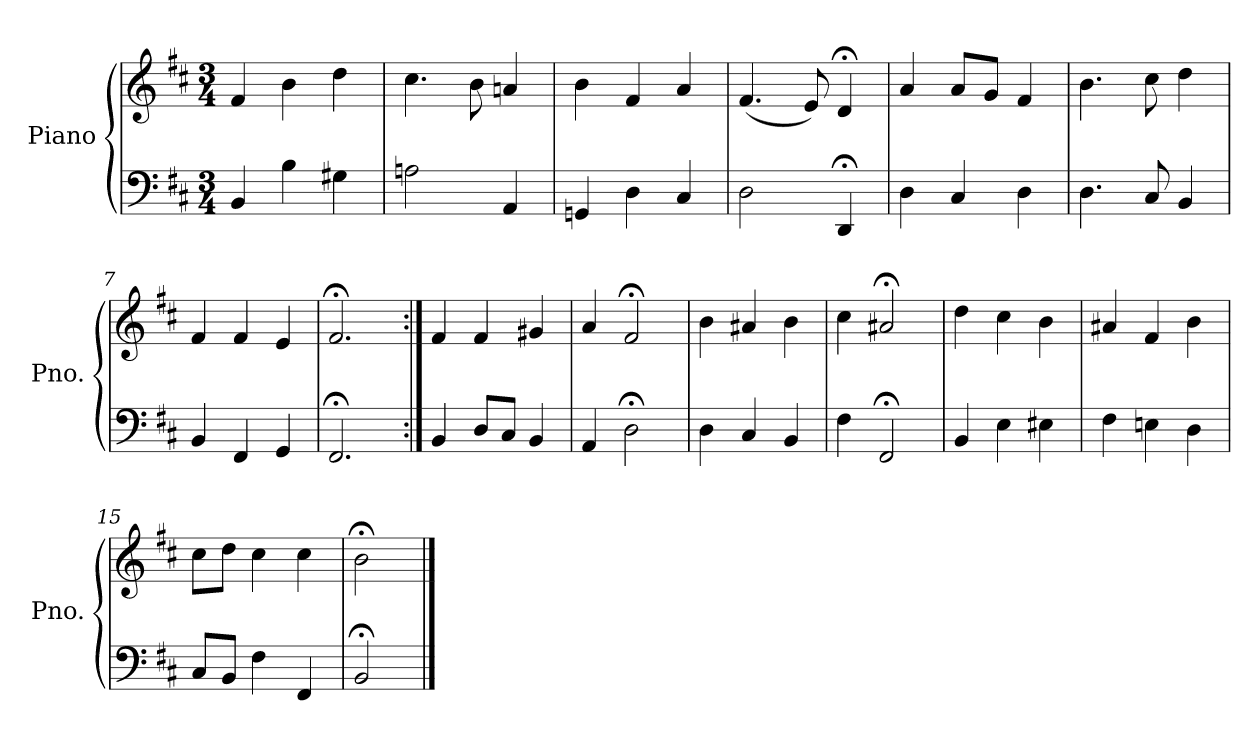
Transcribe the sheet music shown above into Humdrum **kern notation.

**kern	**kern
*part1	*part1
*staff2	*staff1
*I"Piano	*
*I'Pno.	*
*clefF4	*clefG2
*k[f#c#]	*k[f#c#]
*M3/4	*M3/4
=1	=1
4BB/	4f#/
4B\	4b\
4G#X\	4dd\
=2	=2
2An\	4.cc#\
.	8b\
4AA/	4an/
=3	=3
4GGn/	4b\
4D\	4f#/
4C#/	4a/
=4	=4
2D\	(4.f#/
.	8e/)
4DD;</	4d;</
=5	=5
4D\	4a/
4C#/	8a/L
.	8g/J
4D\	4f#/
=6	=6
4.D\	4.b\
8C#/	8cc#\
4BB/	4dd\
=7	=7
4BB/	4f#/
4FF#/	4f#/
4GG/	4e/
=8	=8
2.FF#;</	2.f#;</
!!LO:LB:g=z
=9:|!	=9:|!
4BB/	4f#/
8D/L	4f#/
8C#/J	.
4BB/	4g#X/
=10	=10
4AA/	4a/
2D;<\	2f#;</
=11	=11
4D\	4b\
4C#/	4a#X/
4BB/	4b\
=12	=12
4F#\	4cc#\
2FF#;</	2a#X;</
=13	=13
4BB/	4dd\
4E\	4cc#\
4E#X\	4b\
=14	=14
4F#\	4a#X/
4En\	4f#/
4D\	4b\
=15	=15
8C#/L	8cc#\L
8BB/J	8dd\J
4F#\	4cc#\
4FF#/	4cc#\
=16	=16
2BB;</	2b;<\
==	==
*-	*-
